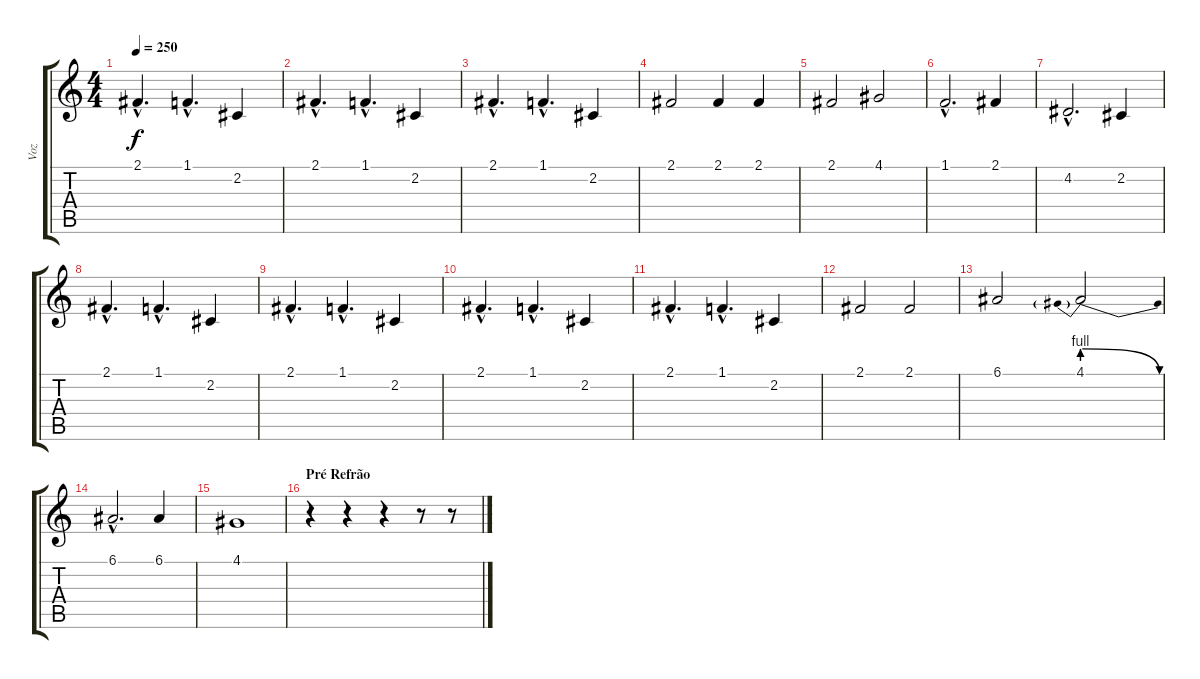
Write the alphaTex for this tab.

\track ("Voz" "Voz") {instrument bassoon}
\staff {score tabs}
\tuning (E4 B3 G3 D3 A2 E2) {hide}
\ts (4 4)
\tempo 250
\clef g2
\ks c
2.1{hac}.4{d dy f} 1.1{hac}.4{d} 2.2.4 |
2.1{hac}.4{d} 1.1{hac}.4{d} 2.2.4 |
2.1{hac}.4{d} 1.1{hac}.4{d} 2.2.4 |
2.1.2 2.1.4 2.1.4 |
2.1.2 4.1.2 |
1.1{hac}.2{d} 2.1.4 |
4.2{hac}.2{d} 2.2.4 |
2.1{hac}.4{d} 1.1{hac}.4{d} 2.2.4 |
2.1{hac}.4{d} 1.1{hac}.4{d} 2.2.4 |
2.1{hac}.4{d} 1.1{hac}.4{d} 2.2.4 |
2.1{hac}.4{d} 1.1{hac}.4{d} 2.2.4 |
2.1.2 2.1.2 |
6.1.2 4.1{be (prebendrelease 0 4 60 0)}.2 |
6.1{hac}.2{d} 6.1.4 |
4.1.1 |
\section ("" "Pré Refrão")
r.4 r.4 r.4 r.8 r.8
